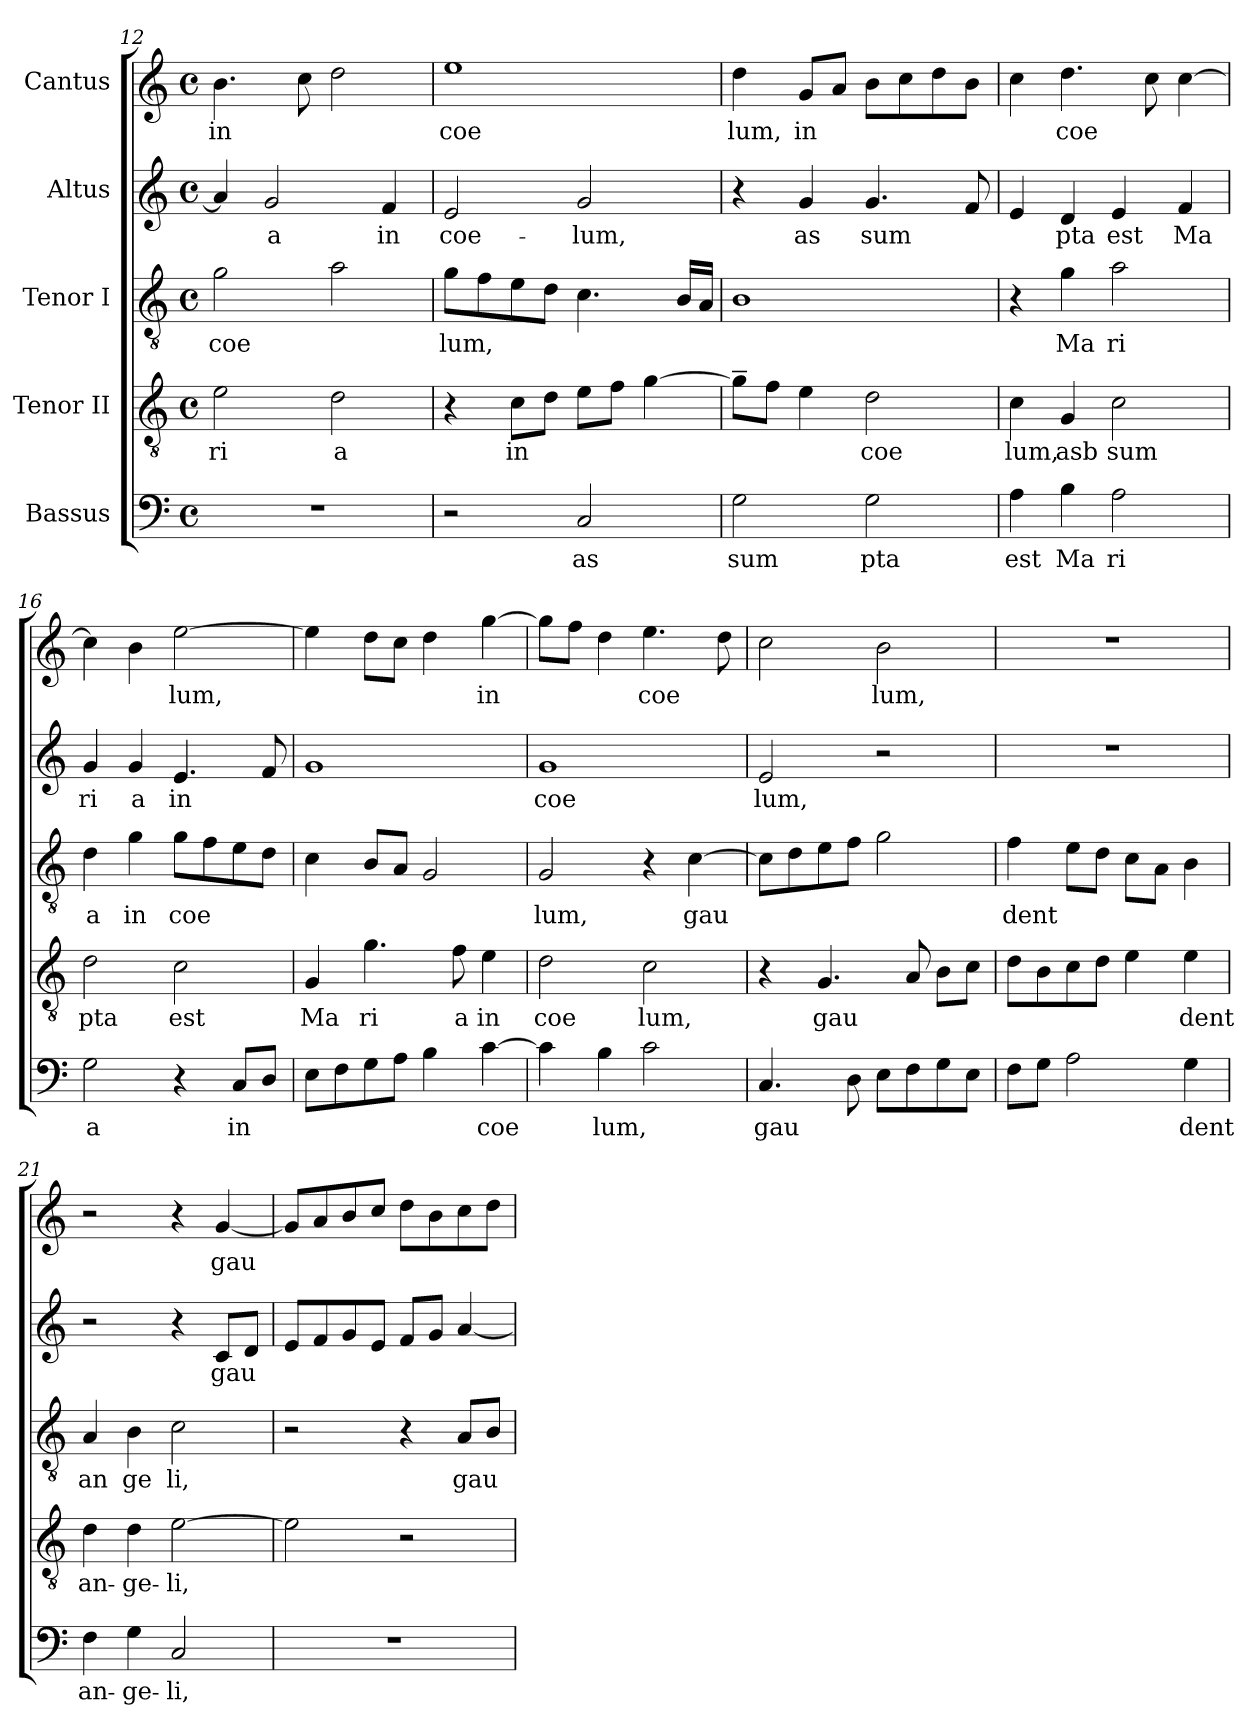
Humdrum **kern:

**kern	**text	**kern	**text	**kern	**text	**kern	**text	**kern	**text
*part5	*part5	*part4	*part4	*part3	*part3	*part2	*part2	*part1	*part1
*staff5	*staff5	*staff4	*staff4	*staff3	*staff3	*staff2	*staff2	*staff1	*staff1
*I"Bassus	*	*I"Tenor II	*	*I"Tenor I	*	*I"Altus	*	*I"Cantus	*
*clefF4	*	*clefGv2	*	*clefGv2	*	*clefG2	*	*clefG2	*
*	*	*	*	*	*	*k[]	*	*	*
*	*	*	*	*	*	*C:	*	*	*
*M4/4	*	*M4/4	*	*M4/4	*	*M4/4	*	*M4/4	*
*met(c)	*	*met(c)	*	*met(c)	*	*met(c)	*	*met(c)	*
=12	=12	=12	=12	=12	=12	=12	=12	=12	=12
!	!	!	!LO:LY:b:cj	!	!LO:LY:b	!	!	!	!LO:LY:b:cj
1r	.	2e\	ri	2g\	coe	4a/]	.	4.b\	in
!	!	!	!	!	!	!	!LO:LY:b:cj	!	!
.	.	.	.	.	.	2g/	-a	.	.
.	.	.	.	.	.	.	.	8cc\	.
!	!	!	!LO:LY:b:cj	!	!	!	!	!	!
.	.	2d\	a	2a\	.	.	.	2dd\	.
!	!	!	!	!	!	!	!LO:LY:b:cj	!	!
.	.	.	.	.	.	4f/	in	.	.
=13	=13	=13	=13	=13	=13	=13	=13	=13	=13
!	!	!	!	!	!LO:LY:b	!	!LO:LY:b:cj	!	!LO:LY:b:cj
2r	.	4r	.	8g\L	lum,	2e/	coe-	1ee	coe
.	.	.	.	8f\	.	.	.	.	.
!	!	!	!LO:LY:b:cj	!	!	!	!	!	!
.	.	8c\L	in	8e\	.	.	.	.	.
.	.	8d\J	.	8d\J	.	.	.	.	.
!	!LO:LY:b:cj	!	!	!	!	!	!LO:LY:b:cj	!	!
2C/	as	8e\L	.	4.c\	.	2g/	-lum,	.	.
.	.	8f\J	.	.	.	.	.	.	.
.	.	[>4g\	.	.	.	.	.	.	.
.	.	.	.	16B/L	.	.	.	.	.
.	.	.	.	16A/J	.	.	.	.	.
!!LO:LB:g=z
=14	=14	=14	=14	=14	=14	=14	=14	=14	=14
!	!LO:LY:b:cj	!	!	!	!	!	!	!	!LO:LY:b:cj
2G\	sum	8g~>\L]	.	1B	.	4r	.	4dd\	lum,
.	.	8f\J	.	.	.	.	.	.	.
!	!	!	!	!	!	!	!LO:LY:b:cj	!	!LO:LY:b:cj
.	.	4e\	.	.	.	4g/	as	8g/L	in
.	.	.	.	.	.	.	.	8a/J	.
!	!LO:LY:b:cj	!	!LO:LY:b:cj	!	!	!	!LO:LY:b	!	!
2G\	pta	2d\	coe	.	.	4.g/	sum	8b\L	.
.	.	.	.	.	.	.	.	8cc\	.
.	.	.	.	.	.	.	.	8dd\	.
.	.	.	.	.	.	8f/	.	8b\J	.
=15	=15	=15	=15	=15	=15	=15	=15	=15	=15
!	!LO:LY:b:cj	!	!LO:LY:b:cj	!	!	!	!	!	!
4A\	est	4c\	lum,	4r	.	4e/	.	4cc\	.
!	!LO:LY:b:cj	!	!LO:LY:b:rj	!	!LO:LY:b:cj	!	!LO:LY:b:cj	!	!LO:LY:b
4B\	Ma	4G/	asb	4g\	Ma	4d/	pta	4.dd\	coe
!	!LO:LY:b:cj	!	!LO:LY:b:cj	!	!LO:LY:b:cj	!	!LO:LY:b:cj	!	!
2A\	ri	2c\	sum	2a\	ri	4e/	est	.	.
.	.	.	.	.	.	.	.	8cc\	.
!	!	!	!	!	!	!	!LO:LY:b:cj	!	!
.	.	.	.	.	.	4f/	Ma	[>4cc\	.
=16	=16	=16	=16	=16	=16	=16	=16	=16	=16
!	!LO:LY:b:cj	!	!LO:LY:b:cj	!	!LO:LY:b:cj	!	!LO:LY:b:cj	!	!
2G\	a	2d\	pta	4d\	a	4g/	ri	4cc\]	.
!	!	!	!	!	!LO:LY:b:cj	!	!LO:LY:b:cj	!	!
.	.	.	.	4g\	in	4g/	a	4b\	.
!	!	!	!LO:LY:b:cj	!	!LO:LY:b	!	!LO:LY:b:cj	!	!LO:LY:b
4r	.	2c\	est	8g\L	coe	4.e/	in	[>2ee\	lum,
.	.	.	.	8f\	.	.	.	.	.
!	!LO:LY:b:cj	!	!	!	!	!	!	!	!
8C/L	in	.	.	8e\	.	.	.	.	.
8D/J	.	.	.	8d\J	.	8f/	.	.	.
=17	=17	=17	=17	=17	=17	=17	=17	=17	=17
!	!	!	!LO:LY:b:cj	!	!	!	!	!	!
8E\L	.	4G/	Ma	4c\	.	1g	.	4ee\]	.
8F\	.	.	.	.	.	.	.	.	.
!	!	!	!LO:LY:b:cj	!	!	!	!	!	!
8G\	.	4.g\	ri	8B/L	.	.	.	8dd\L	.
8A\J	.	.	.	8A/J	.	.	.	8cc\J	.
4B\	.	.	.	2G/	.	.	.	4dd\	.
!	!	!	!LO:LY:b:cj	!	!	!	!	!	!
.	.	8f\	a	.	.	.	.	.	.
!	!LO:LY:b	!	!LO:LY:b:cj	!	!	!	!	!	!LO:LY:b:cj
[>4c\	coe	4e\	in	.	.	.	.	[>4gg\	in
=18	=18	=18	=18	=18	=18	=18	=18	=18	=18
!	!	!	!LO:LY:b:cj	!	!LO:LY:b:cj	!	!LO:LY:b:cj	!	!
4c\]	.	2d\	coe	2G/	lum,	1g	coe	8gg\L]	.
.	.	.	.	.	.	.	.	8ff\J	.
!	!LO:LY:b	!	!	!	!	!	!	!	!
4B\	lum,	.	.	.	.	.	.	4dd\	.
!	!	!	!LO:LY:b:cj	!	!	!	!	!	!LO:LY:b
2c\	.	2c\	lum,	4r	.	.	.	4.ee\	coe
!	!	!	!	!	!LO:LY:b	!	!	!	!
.	.	.	.	[>4c\	gau	.	.	.	.
.	.	.	.	.	.	.	.	8dd\	.
=19	=19	=19	=19	=19	=19	=19	=19	=19	=19
!	!LO:LY:b	!	!	!	!	!	!LO:LY:b:cj	!	!
4.C/	gau	4r	.	8c\L]	.	2e/	lum,	2cc\	.
.	.	.	.	8d\	.	.	.	.	.
!	!	!	!LO:LY:b	!	!	!	!	!	!
.	.	4.G/	gau	8e\	.	.	.	.	.
8D\	.	.	.	8f\J	.	.	.	.	.
!	!	!	!	!	!	!	!	!	!LO:LY:b:cj
8E\L	.	.	.	2g\	.	2r	.	2b\	lum,
8F\	.	8A/	.	.	.	.	.	.	.
8G\	.	8B\L	.	.	.	.	.	.	.
8E\J	.	8c\J	.	.	.	.	.	.	.
=20	=20	=20	=20	=20	=20	=20	=20	=20	=20
!	!	!	!	!	!LO:LY:b	!	!	!	!
8F\L	.	8d\L	.	4f\	dent	1r	.	1r	.
8G\J	.	8B\	.	.	.	.	.	.	.
2A\	.	8c\	.	8e\L	.	.	.	.	.
.	.	8d\J	.	8d\J	.	.	.	.	.
.	.	4e\	.	8c\L	.	.	.	.	.
.	.	.	.	8A\J	.	.	.	.	.
!	!LO:LY:b:cj	!	!LO:LY:b:cj	!	!	!	!	!	!
4G\	dent	4e\	dent	4B\	.	.	.	.	.
!!LO:PB:g=z
=21	=21	=21	=21	=21	=21	=21	=21	=21	=21
!	!LO:LY:b:cj	!	!LO:LY:b:cj	!	!LO:LY:b:cj	!	!	!	!
4F\	an-	4d\	an-	4A/	an	2r	.	2r	.
!	!LO:LY:b:cj	!	!LO:LY:b:cj	!	!LO:LY:b:cj	!	!	!	!
4G\	-ge-	4d\	-ge-	4B\	ge	.	.	.	.
!	!LO:LY:b:cj	!	!LO:LY:b:cj	!	!LO:LY:b:cj	!	!	!	!
2C/	-li,	[>2e\	-li,	2c\	li,	4r	.	4r	.
!	!	!	!	!	!	!	!LO:LY:b	!	!LO:LY:b
.	.	.	.	.	.	8c/L	gau	[<4g/	gau
.	.	.	.	.	.	8d/J	.	.	.
=22	=22	=22	=22	=22	=22	=22	=22	=22	=22
1r	.	2e\]	.	2r	.	8e/L	.	8g/L]	.
.	.	.	.	.	.	8f/	.	8a/	.
.	.	.	.	.	.	8g/	.	8b/	.
.	.	.	.	.	.	8e/J	.	8cc/J	.
.	.	2r	.	4r	.	8f/L	.	8dd\L	.
.	.	.	.	.	.	8g/J	.	8b\	.
!	!	!	!	!	!LO:LY:b	!	!	!	!
.	.	.	.	8A/L	gau	[<4a/	.	8cc\	.
.	.	.	.	8B/J	.	.	.	8dd\J	.
=	=	=	=	=	=	=	=	=	=
*-	*-	*-	*-	*-	*-	*-	*-	*-	*-
